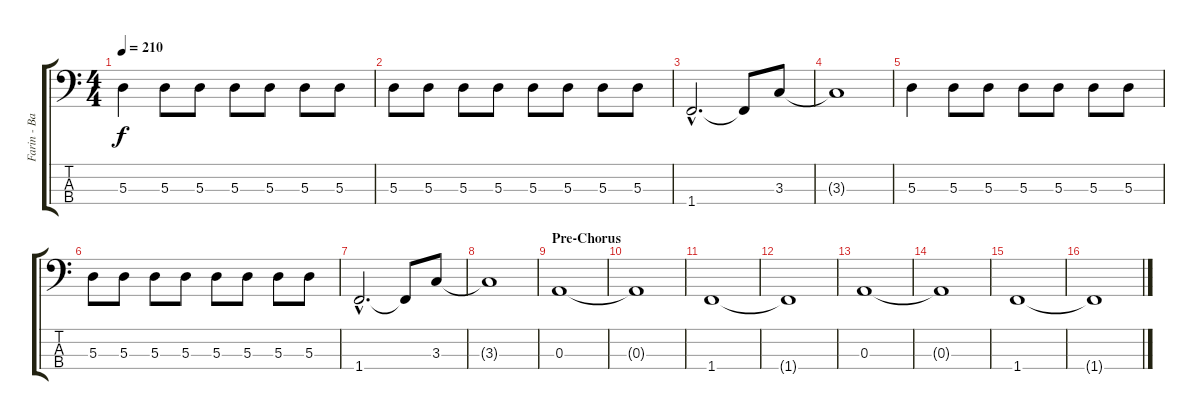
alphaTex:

\track ("Farin - Bass" "Farin - Ba") {instrument electricbasspick}
\staff {score tabs}
\tuning (G2 D2 A1 E1) {hide}
\ts (4 4)
\tempo 210
\clef f4
\ks c
5.3.4{dy f} 5.3.8 5.3.8 5.3.8 5.3.8 5.3.8 5.3.8 |
5.3.8 5.3.8 5.3.8 5.3.8 5.3.8 5.3.8 5.3.8 5.3.8 |
1.4{hac}.2{d} 1.4{t}.8 3.3.8 |
3.3{t}.1 |
5.3.4 5.3.8 5.3.8 5.3.8 5.3.8 5.3.8 5.3.8 |
5.3.8 5.3.8 5.3.8 5.3.8 5.3.8 5.3.8 5.3.8 5.3.8 |
1.4{hac}.2{d} 1.4{t}.8 3.3.8 |
3.3{t}.1 |
\section ("" "Pre-Chorus")
0.3.1 |
0.3{t}.1 |
1.4.1 |
1.4{t}.1 |
0.3.1 |
0.3{t}.1 |
1.4.1 |
1.4{t}.1
